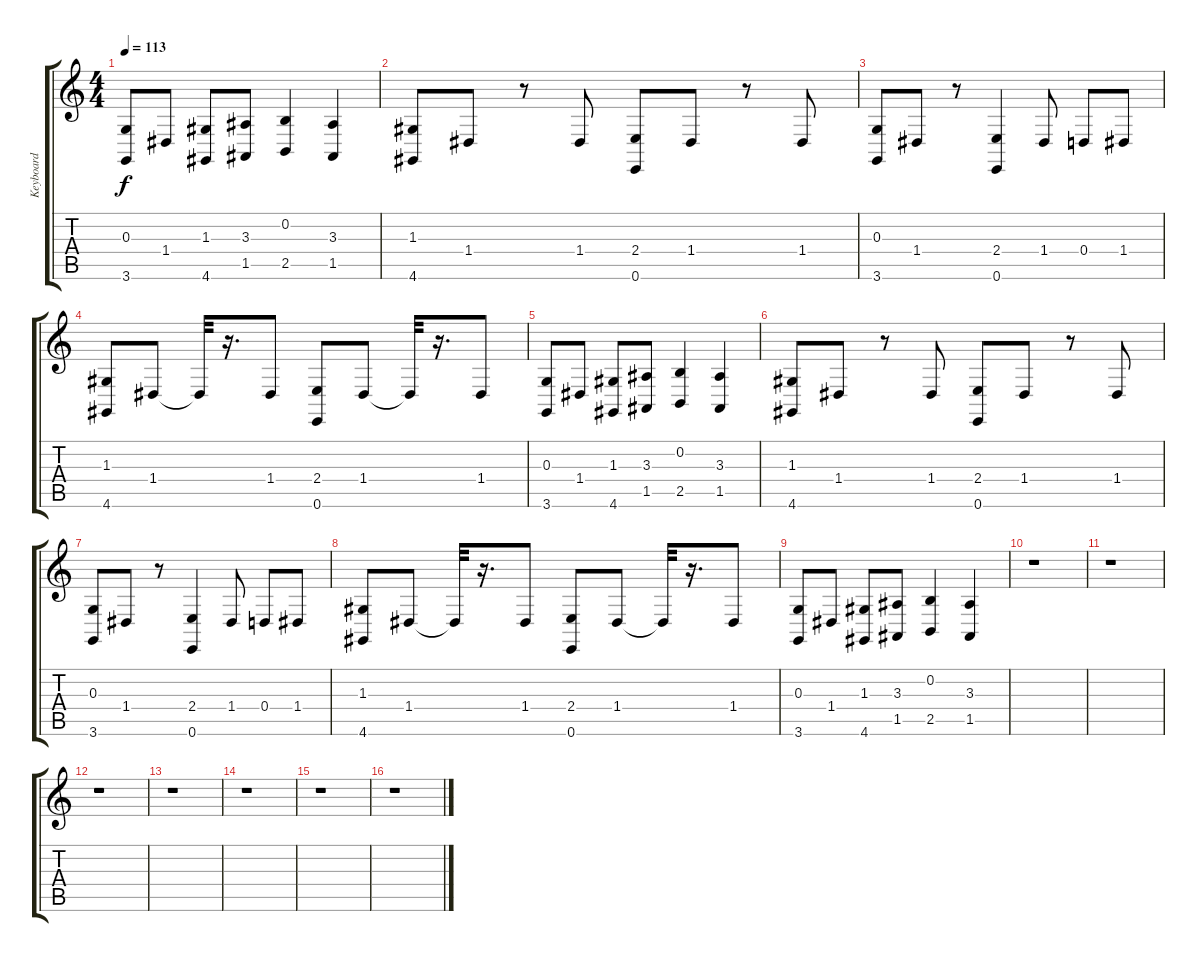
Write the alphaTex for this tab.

\track ("Keyboard" "Keyboard") {instrument lead2sawtooth}
\staff {score tabs}
\tuning (E4 B3 G3 D3 A2 E2) {hide}
\ts (4 4)
\tempo 113
\clef g2
\ks c
(0.3 3.6).8{dy f} 1.4.8 (1.3 4.6).8 (3.3 1.5).8 (0.2 2.5).4 (3.3 1.5).4 |
(1.3 4.6).8 1.4.8 r.8 1.4.8 (2.4 0.6).8 1.4.8 r.8 1.4.8 |
(0.3 3.6).8 1.4.8 r.8 (2.4 0.6).4 1.4.8 0.4.8 1.4.8 |
(1.3 4.6).8 1.4.8 1.4{t}.32 r.16{d} 1.4.8 (2.4 0.6).8 1.4.8 1.4{t}.32 r.16{d} 1.4.8 |
(0.3 3.6).8 1.4.8 (1.3 4.6).8 (3.3 1.5).8 (0.2 2.5).4 (3.3 1.5).4 |
(1.3 4.6).8 1.4.8 r.8 1.4.8 (2.4 0.6).8 1.4.8 r.8 1.4.8 |
(0.3 3.6).8 1.4.8 r.8 (2.4 0.6).4 1.4.8 0.4.8 1.4.8 |
(1.3 4.6).8 1.4.8 1.4{t}.32 r.16{d} 1.4.8 (2.4 0.6).8 1.4.8 1.4{t}.32 r.16{d} 1.4.8 |
(0.3 3.6).8 1.4.8 (1.3 4.6).8 (3.3 1.5).8 (0.2 2.5).4 (3.3 1.5).4 |
r.1 |
r.1 |
r.1 |
r.1 |
r.1 |
r.1 |
r.1
